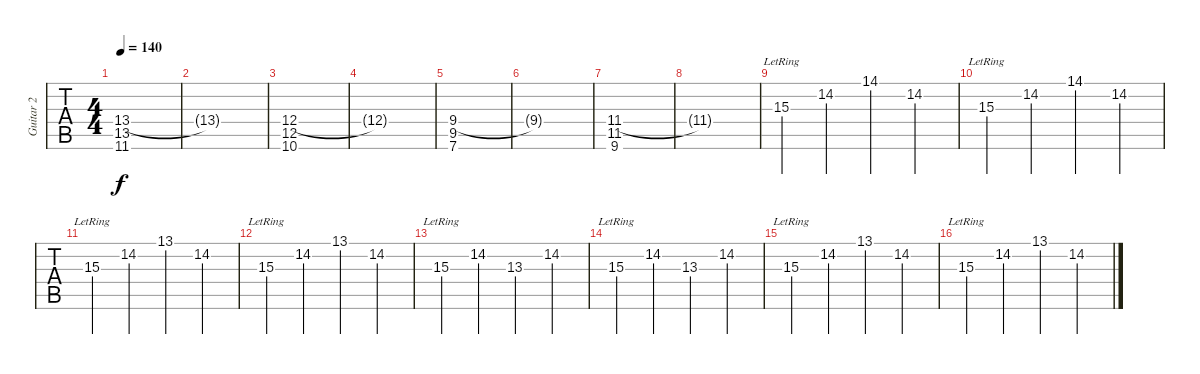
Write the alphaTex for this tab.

\track ("Guitar 2" "Guitar 2") {instrument overdrivenguitar}
\staff {tabs}
\tuning (E4 B3 G3 D3 A2 E2) {hide}
\ts (4 4)
\tempo 140
\clef g2
\ks c
(13.4 13.5 11.6).1{dy f} |
13.4{t}.1 |
(12.4 12.5 10.6).1 |
12.4{t}.1 |
(9.4 9.5 7.6).1 |
9.4{t}.1 |
(11.4 11.5 9.6).1 |
11.4{t}.1 |
15.3{lr}.4{volume 8} 14.2.4 14.1.4 14.2.4 |
15.3{lr}.4 14.2.4 14.1.4 14.2.4 |
15.3{lr}.4 14.2.4 13.1.4 14.2.4 |
15.3{lr}.4 14.2.4 13.1.4 14.2.4 |
15.3{lr}.4 14.2.4 13.3.4 14.2.4 |
15.3{lr}.4 14.2.4 13.3.4 14.2.4 |
15.3{lr}.4 14.2.4 13.1.4 14.2.4 |
15.3{lr}.4 14.2.4 13.1.4 14.2.4
